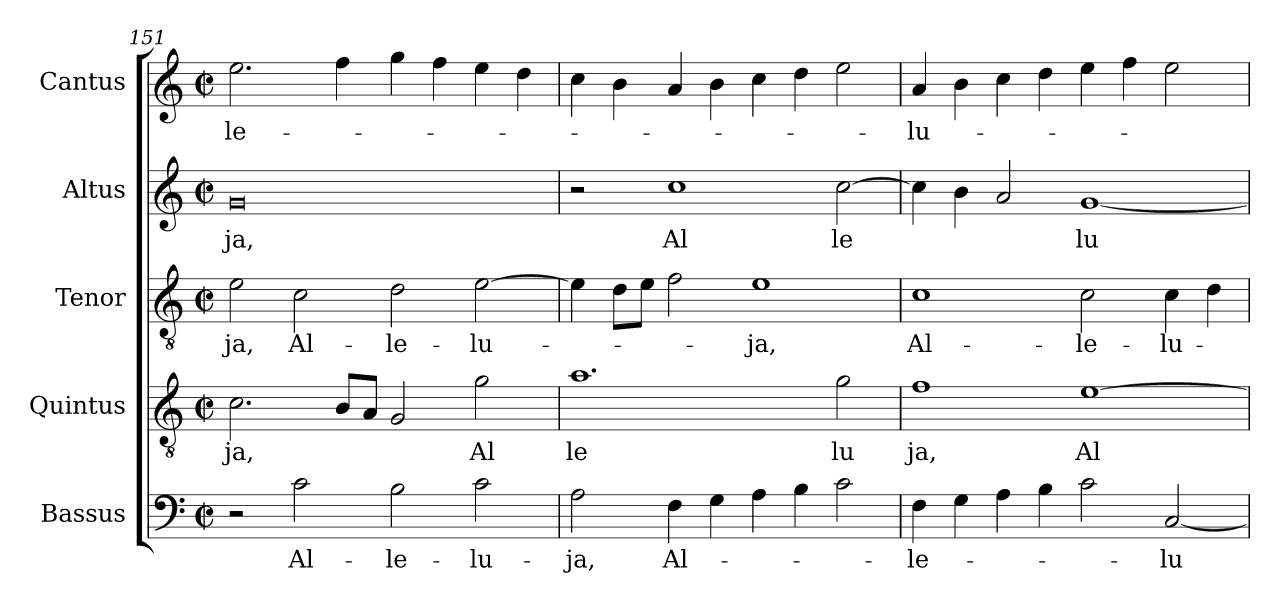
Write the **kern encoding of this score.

**kern	**text	**kern	**text	**kern	**text	**kern	**text	**kern	**text
*part5	*part5	*part4	*part4	*part3	*part3	*part2	*part2	*part1	*part1
*staff5	*staff5	*staff4	*staff4	*staff3	*staff3	*staff2	*staff2	*staff1	*staff1
*I"Bassus	*	*I"Quintus	*	*I"Tenor	*	*I"Altus	*	*I"Cantus	*
*clefF4	*	*clefGv2	*	*clefGv2	*	*clefG2	*	*clefG2	*
*M2/2	*	*M2/2	*	*M2/2	*	*M2/2	*	*M2/2	*
*met(c|)	*	*met(c|)	*	*met(c|)	*	*met(c|)	*	*met(c|)	*
=151	=151	=151	=151	=151	=151	=151	=151	=151	=151
!	!	!	!LO:LY:b:cj	!	!LO:LY:b:cj	!	!LO:LY:b:cj	!	!LO:LY:b:cj
2r	.	2.c\	ja,	2e\	-ja,	0g	ja,	2.ee\	-le-
!	!LO:LY:b:cj	!	!	!	!LO:LY:b:cj	!	!	!	!
2c\	Al-	.	.	2c\	Al-	.	.	.	.
.	.	8B/L	.	.	.	.	.	4ff\	.
.	.	8A/J	.	.	.	.	.	.	.
!	!LO:LY:b:cj	!	!	!	!LO:LY:b:cj	!	!	!	!
2B\	-le-	2G/	.	2d\	-le-	.	.	4gg\	.
.	.	.	.	.	.	.	.	4ff\	.
!	!LO:LY:b:cj	!	!LO:LY:b:cj	!	!LO:LY:b:cj	!	!	!	!
2c\	-lu-	2g\	Al	[>2e\	-lu-	.	.	4ee\	.
.	.	.	.	.	.	.	.	4dd\	.
=152	=152	=152	=152	=152	=152	=152	=152	=152	=152
!	!LO:LY:b:cj	!	!LO:LY:b:cj	!	!	!	!	!	!
2A\	-ja,	1.a	le	4e\]	.	2r	.	4cc\	.
.	.	.	.	8d\L	.	.	.	4b\	.
.	.	.	.	8e\J	.	.	.	.	.
!	!LO:LY:b:cj	!	!	!	!	!	!LO:LY:b:cj	!	!
4F\	Al-	.	.	2f\	.	1cc	Al	4a/	.
4G\	.	.	.	.	.	.	.	4b\	.
!	!	!	!	!	!LO:LY:b:cj	!	!	!	!
4A\	.	.	.	1e	-ja,	.	.	4cc\	.
4B\	.	.	.	.	.	.	.	4dd\	.
!	!	!	!LO:LY:b:cj	!	!	!	!LO:LY:b:cj	!	!
2c\	.	2g\	lu	.	.	[>2cc\	le	2ee\	.
=153	=153	=153	=153	=153	=153	=153	=153	=153	=153
!	!LO:LY:b:cj	!	!LO:LY:b:cj	!	!LO:LY:b:cj	!	!	!	!LO:LY:b:cj
4F\	-le-	1f	ja,	1c	Al-	4cc\]	.	4a/	-lu-
4G\	.	.	.	.	.	4b\	.	4b\	.
4A\	.	.	.	.	.	2a/	.	4cc\	.
4B\	.	.	.	.	.	.	.	4dd\	.
!	!	!	!LO:LY:b:cj	!	!LO:LY:b:cj	!	!LO:LY:b:cj	!	!
2c\	.	[>1e	Al	2c\	-le-	[<1g	lu	4ee\	.
.	.	.	.	.	.	.	.	4ff\	.
!	!LO:LY:b:cj	!	!	!	!LO:LY:b:cj	!	!	!	!
[<2C/	-lu-	.	.	4c\	-lu-	.	.	2ee\	.
.	.	.	.	4d\	.	.	.	.	.
=	=	=	=	=	=	=	=	=	=
*-	*-	*-	*-	*-	*-	*-	*-	*-	*-
